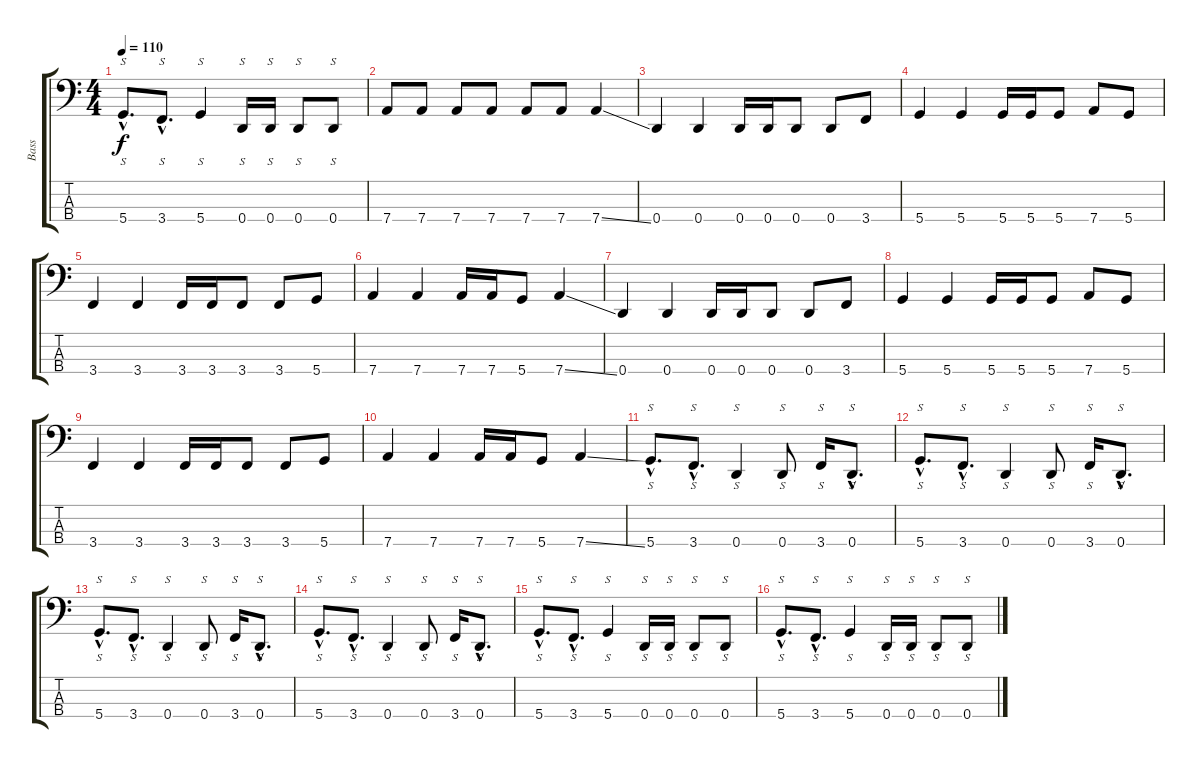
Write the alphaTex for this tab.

\track ("Bass" "Bass") {instrument electricbassfinger}
\staff {score tabs}
\tuning (G2 D2 A1 D1) {hide}
\ts (4 4)
\tempo 110
\clef f4
\ks c
5.4{hac}.8{s d dy f} 3.4{hac}.8{s d} 5.4.4{s} 0.4.16{s} 0.4.16{s} 0.4.8{s} 0.4.8{s} |
7.4.8{instrument electricbassfinger} 7.4.8 7.4.8 7.4.8 7.4.8 7.4.8 7.4{ss}.4 |
0.4.4 0.4.4 0.4.16 0.4.16 0.4.8 0.4.8 3.4.8 |
5.4.4 5.4.4 5.4.16 5.4.16 5.4.8 7.4.8 5.4.8 |
3.4.4 3.4.4 3.4.16 3.4.16 3.4.8 3.4.8 5.4.8 |
7.4.4 7.4.4 7.4.16 7.4.16 5.4.8 7.4{ss}.4 |
0.4.4 0.4.4 0.4.16 0.4.16 0.4.8 0.4.8 3.4.8 |
5.4.4 5.4.4 5.4.16 5.4.16 5.4.8 7.4.8 5.4.8 |
3.4.4 3.4.4 3.4.16 3.4.16 3.4.8 3.4.8 5.4.8 |
7.4.4 7.4.4 7.4.16 7.4.16 5.4.8 7.4{ss}.4 |
5.4{hac}.8{s d instrument slapbass1} 3.4{hac}.8{s d} 0.4.4{s} 0.4.8{s} 3.4.16{s} 0.4{hac}.8{s d} |
5.4{hac}.8{s d} 3.4{hac}.8{s d} 0.4.4{s} 0.4.8{s} 3.4.16{s} 0.4{hac}.8{s d} |
5.4{hac}.8{s d} 3.4{hac}.8{s d} 0.4.4{s} 0.4.8{s} 3.4.16{s} 0.4{hac}.8{s d} |
5.4{hac}.8{s d} 3.4{hac}.8{s d} 0.4.4{s} 0.4.8{s} 3.4.16{s} 0.4{hac}.8{s d} |
5.4{hac}.8{s d} 3.4{hac}.8{s d} 5.4.4{s} 0.4.16{s} 0.4.16{s} 0.4.8{s} 0.4.8{s} |
5.4{hac}.8{s d} 3.4{hac}.8{s d} 5.4.4{s} 0.4.16{s} 0.4.16{s} 0.4.8{s} 0.4.8{s}
